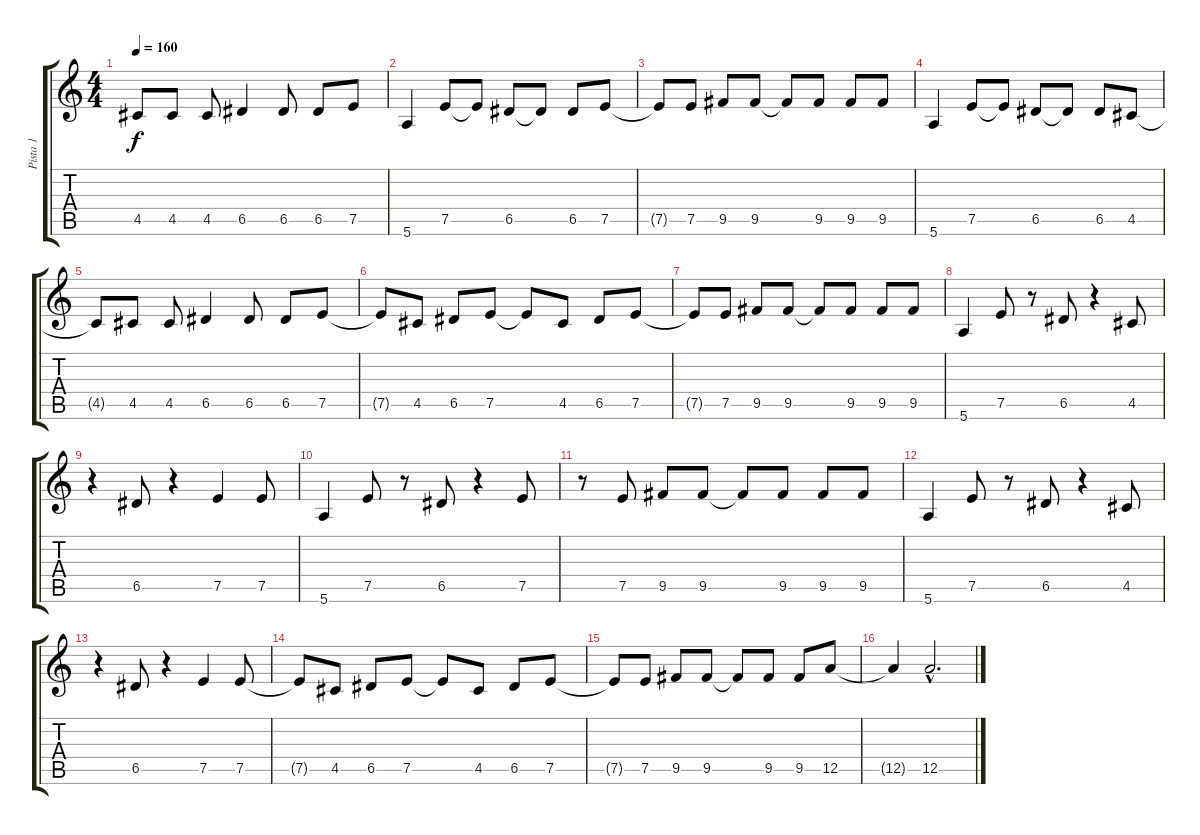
\track ("Pista 1" "Pista 1") {instrument distortionguitar}
\staff {score tabs}
\tuning (E4 B3 G3 D3 A2 E2) {hide}
\ts (4 4)
\tempo 160
\clef g2
\ks c
4.5{t}.8{dy f} 4.5.8 4.5.8 6.5.4 6.5.8 6.5.8 7.5.8 |
5.6.4 7.5.8 7.5{t}.8 6.5.8 6.5{t}.8 6.5.8 7.5.8 |
7.5{t}.8 7.5.8 9.5.8 9.5.8 9.5{t}.8 9.5.8 9.5.8 9.5.8 |
5.6.4 7.5.8 7.5{t}.8 6.5.8 6.5{t}.8 6.5.8 4.5.8 |
4.5{t}.8 4.5.8 4.5.8 6.5.4 6.5.8 6.5.8 7.5.8 |
7.5{t}.8 4.5.8 6.5.8 7.5.8 7.5{t}.8 4.5.8 6.5.8 7.5.8 |
7.5{t}.8 7.5.8 9.5.8 9.5.8 9.5{t}.8 9.5.8 9.5.8 9.5.8 |
5.6.4 7.5.8 r.8 6.5.8 r.4 4.5.8 |
r.4 6.5.8 r.4 7.5.4 7.5.8 |
5.6.4 7.5.8 r.8 6.5.8 r.4 7.5.8 |
r.8 7.5.8 9.5.8 9.5.8 9.5{t}.8 9.5.8 9.5.8 9.5.8 |
5.6.4 7.5.8 r.8 6.5.8 r.4 4.5.8 |
r.4 6.5.8 r.4 7.5.4 7.5.8 |
7.5{t}.8 4.5.8 6.5.8 7.5.8 7.5{t}.8 4.5.8 6.5.8 7.5.8 |
7.5{t}.8 7.5.8 9.5.8 9.5.8 9.5{t}.8 9.5.8 9.5.8 12.5.8 |
12.5{t}.4 12.5{hac}.2{d}
